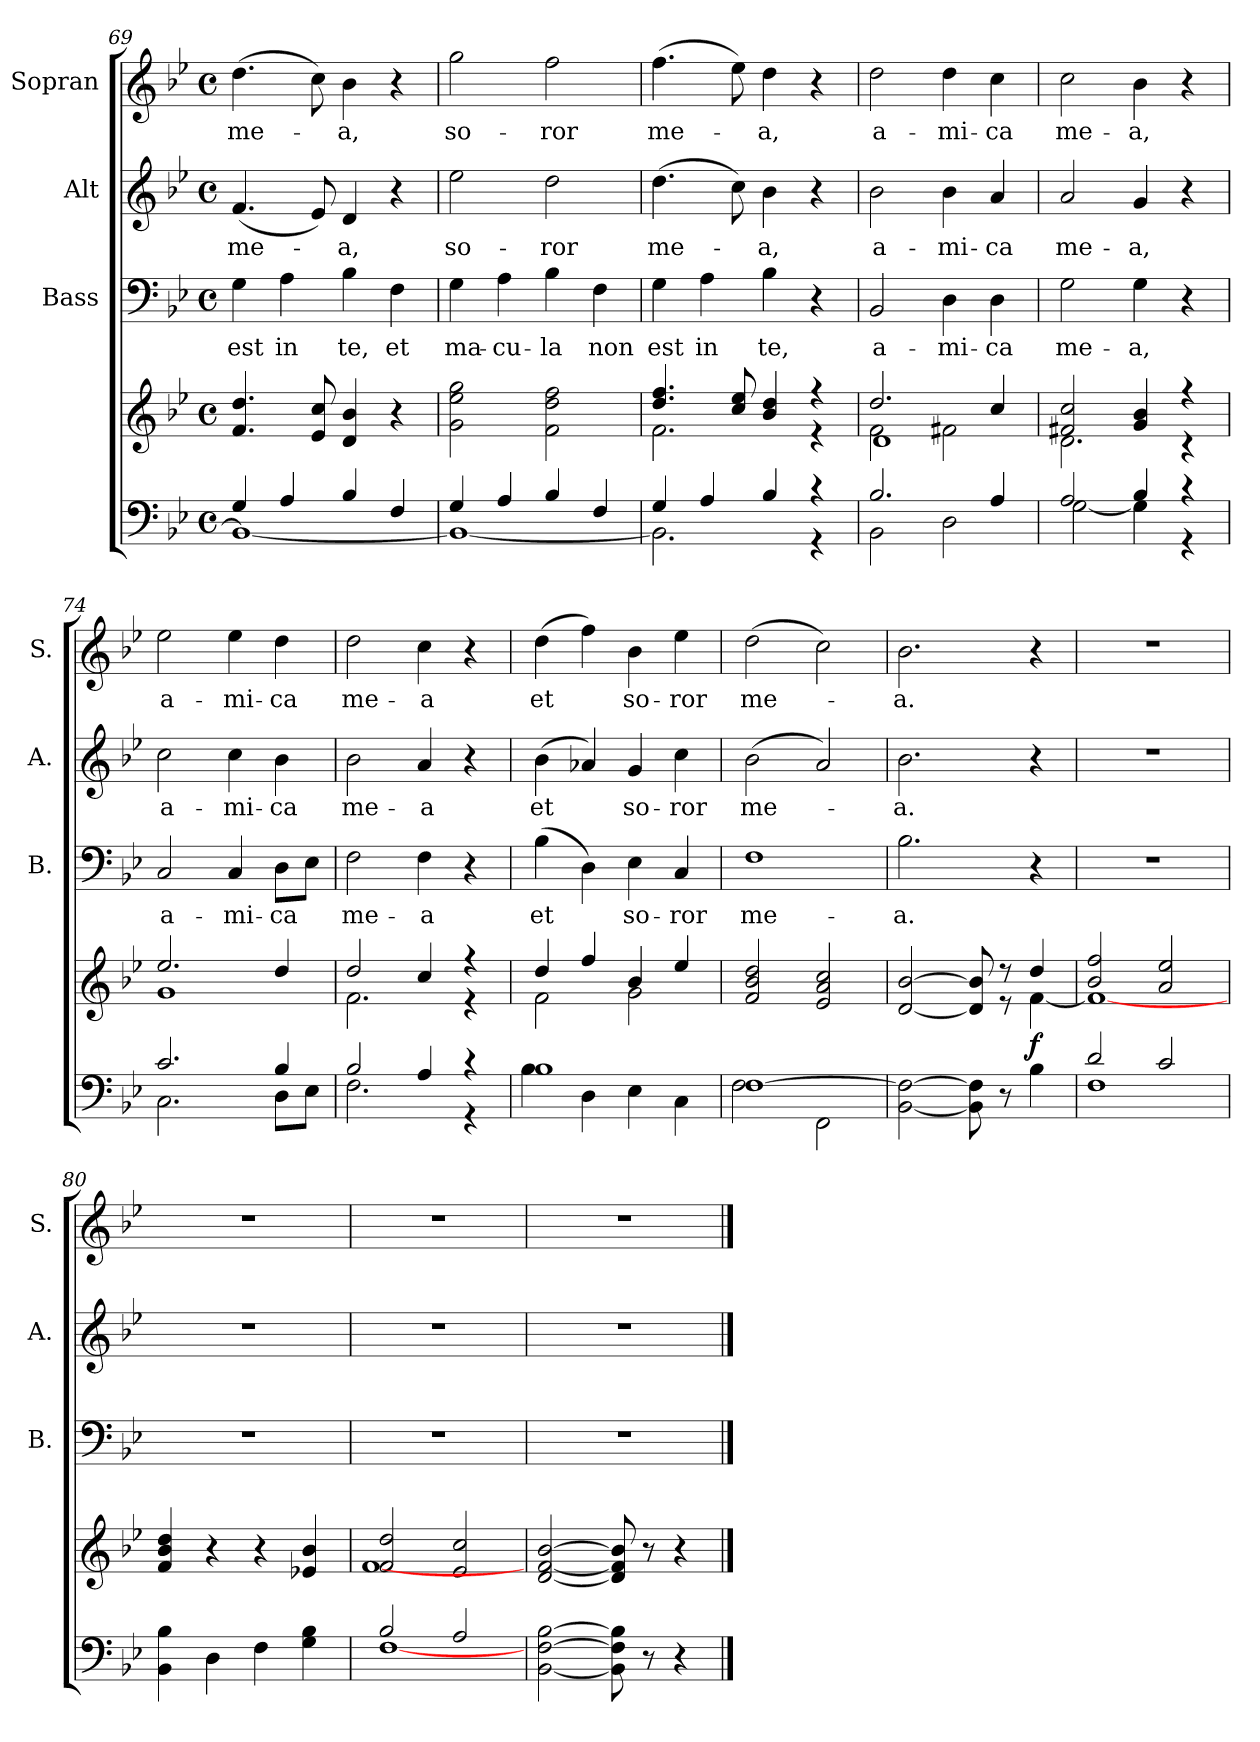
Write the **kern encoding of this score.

**kern	**kern	**dynam	**kern	**text	**kern	**text	**kern	**text
*part4	*part4	*part4	*part3	*part3	*part2	*part2	*part1	*part1
*staff5	*staff4	*staff4/5	*staff3	*staff3	*staff2	*staff2	*staff1	*staff1
*	*	*	*I"Bass	*	*I"Alt	*	*I"Sopran	*
*	*	*	*I'B.	*	*I'A.	*	*I'S.	*
*clefF4	*clefG2	*	*clefF4	*	*clefG2	*	*clefG2	*
*k[b-e-]	*k[b-e-]	*	*k[b-e-]	*	*k[b-e-]	*	*k[b-e-]	*
*B-:	*B-:	*	*B-:	*	*B-:	*	*B-:	*
*M4/4	*M4/4	*	*M4/4	*	*M4/4	*	*M4/4	*
*met(c)	*met(c)	*	*met(c)	*	*met(c)	*	*met(c)	*
=69	=69	=69	=69	=69	=69	=69	=69	=69
*^	*	*	*	*	*	*	*	*
!	!	!	!	!	!LO:LY:b	!	!LO:LY:b	!	!LO:LY:b
4G/	1BB-_	4.f/ 4.dd/	.	4G\	est	(<4.f/	me-	(>4.dd\	me-
!	!	!	!	!	!LO:LY:b	!	!	!	!
4A/	.	.	.	4A\	in	.	.	.	.
.	.	8e-/ 8cc/	.	.	.	8e-/)	.	8cc\)	.
!	!	!	!	!	!LO:LY:b	!	!LO:LY:b	!	!LO:LY:b
4B-/	.	4d/ 4b-/	.	4B-\	te,	4d/	-a,	4b-\	-a,
!	!	!	!	!	!LO:LY:b	!	!	!	!
4F/	.	4r	.	4F\	et	4r	.	4r	.
!!LO:PB:g=z
=70	=70	=70	=70	=70	=70	=70	=70	=70	=70
!	!	!	!	!	!LO:LY:b	!	!LO:LY:b	!	!LO:LY:b
4G/	1BB-_	2g\ 2ee-\ 2gg\	.	4G\	ma-	2ee-\	so-	2gg\	so-
!	!	!	!	!	!LO:LY:b	!	!	!	!
4A/	.	.	.	4A\	-cu-	.	.	.	.
!	!	!	!	!	!LO:LY:b	!	!LO:LY:b	!	!LO:LY:b
4B-/	.	2f\ 2dd\ 2ff\	.	4B-\	-la	2dd\	-ror	2ff\	-ror
!	!	!	!	!	!LO:LY:b	!	!	!	!
4F/	.	.	.	4F\	non	.	.	.	.
=71	=71	=71	=71	=71	=71	=71	=71	=71	=71
*	*	*^	*	*	*	*	*	*	*
!	!	!	!	!	!	!LO:LY:b	!	!LO:LY:b	!	!LO:LY:b
4G/	2.BB-\]	4.dd/ 4.ff/	2.f\	.	4G\	est	(>4.dd\	me-	(>4.ff\	me-
!	!	!	!	!	!	!LO:LY:b	!	!	!	!
4A/	.	.	.	.	4A\	in	.	.	.	.
.	.	8cc/ 8ee-/	.	.	.	.	8cc\)	.	8ee-\)	.
!	!	!	!	!	!	!LO:LY:b	!	!LO:LY:b	!	!LO:LY:b
4B-/	.	4b-/ 4dd/	.	.	4B-\	te,	4b-\	-a,	4dd\	-a,
4r	4r	4r	4r	.	4r	.	4r	.	4r	.
=72	=72	=72	=72	=72	=72	=72	=72	=72	=72	=72
*	*	*	*^	*	*	*	*	*	*	*
!	!	!	!	!	!	!	!LO:LY:b	!	!LO:LY:b	!	!LO:LY:b
2.B-/	2BB-\	2.dd/	2f\	1d	.	2BB-/	a-	2b-\	a-	2dd\	a-
!	!	!	!	!	!	!	!LO:LY:b	!	!LO:LY:b	!	!LO:LY:b
.	2D\	.	2f#X\	.	.	4D\	-mi-	4b-\	-mi-	4dd\	-mi-
!	!	!	!	!	!	!	!LO:LY:b	!	!LO:LY:b	!	!LO:LY:b
4A/	.	4cc/	.	.	.	4D\	-ca	4a/	-ca	4cc\	-ca
*	*	*	*v	*v	*	*	*	*	*	*	*
=73	=73	=73	=73	=73	=73	=73	=73	=73	=73	=73
!	!	!	!	!	!	!LO:LY:b	!	!LO:LY:b	!	!LO:LY:b
2A/	[<2G\	2f#X/ 2cc/	2.d\	.	2G\	me-	2a/	me-	2cc\	me-
!	!	!	!	!	!	!LO:LY:b	!	!LO:LY:b	!	!LO:LY:b
4B-/	4G\]	4g/ 4b-/	.	.	4G\	-a,	4g/	-a,	4b-\	-a,
4r	4r	4r	4r	.	4r	.	4r	.	4r	.
=74	=74	=74	=74	=74	=74	=74	=74	=74	=74	=74
!	!	!	!	!	!	!LO:LY:b	!	!LO:LY:b	!	!LO:LY:b
2.c/	2.C\	2.ee-/	1g	.	2C/	a-	2cc\	a-	2ee-\	a-
!	!	!	!	!	!	!LO:LY:b	!	!LO:LY:b	!	!LO:LY:b
.	.	.	.	.	4C/	-mi-	4cc\	-mi-	4ee-\	-mi-
!	!	!	!	!	!	!LO:LY:b	!	!LO:LY:b	!	!LO:LY:b
4B-/	8D\L	4dd/	.	.	8D\L	-ca	4b-\	-ca	4dd\	-ca
.	8E-\J	.	.	.	8E-\J	.	.	.	.	.
=75	=75	=75	=75	=75	=75	=75	=75	=75	=75	=75
!	!	!	!	!	!	!LO:LY:b	!	!LO:LY:b	!	!LO:LY:b
2B-/	2.F\	2dd/	2.f\	.	2F\	me-	2b-\	me-	2dd\	me-
!	!	!	!	!	!	!LO:LY:b	!	!LO:LY:b	!	!LO:LY:b
4A/	.	4cc/	.	.	4F\	-a	4a/	-a	4cc\	-a
4r	4r	4r	4r	.	4r	.	4r	.	4r	.
!!LO:LB:g=z
=76	=76	=76	=76	=76	=76	=76	=76	=76	=76	=76
!	!	!	!	!	!	!LO:LY:b	!	!LO:LY:b	!	!LO:LY:b
1B-	4B-\	4dd/	2f\	.	(>4B-\	et	(>4b-\	et	(>4dd\	et
.	4D\	4ff/	.	.	4D\)	.	4a-X/)	.	4ff\)	.
!	!	!	!	!	!	!LO:LY:b	!	!LO:LY:b	!	!LO:LY:b
.	4E-\	4b-/	2g\	.	4E-\	so-	4g/	so-	4b-\	so-
!	!	!	!	!	!	!LO:LY:b	!	!LO:LY:b	!	!LO:LY:b
.	4C\	4ee-/	.	.	4C/	-ror	4cc\	-ror	4ee-\	-ror
*	*	*v	*v	*	*	*	*	*	*	*
=77	=77	=77	=77	=77	=77	=77	=77	=77	=77
!	!	!	!	!	!LO:LY:b	!	!LO:LY:b	!	!LO:LY:b
[>1F	2F\	2f/ 2b-/ 2dd/	.	1F	me-	(>2b-\	me-	(>2dd\	me-
.	2FF\	2e-/ 2a/ 2cc/	.	.	.	2a/)	.	2cc\)	.
=78	=78	=78	=78	=78	=78	=78	=78	=78	=78
*	*	*^	*	*	*	*	*	*	*
!	!	!	!	!	!	!LO:LY:b	!	!LO:LY:b	!	!LO:LY:b
*v	*v	*	*	*	*	*	*	*	*	*
[2BB-\ 2F\_	[>2d/ [>2b-/	2ryy	.	2.B-\	-a.	2.b-\	-a.	2.b-\	-a.
8BB-\] 8F\]	8d/] 8b-/]	8ryy	.	.	.	.	.	.	.
8r	8r	8r	.	.	.	.	.	.	.
!	!	!	!LO:DY:b	!	!	!	!	!	!
4B-\	4dd/	[<4f\	f	4r	.	4r	.	4r	.
=79	=79	=79	=79	=79	=79	=79	=79	=79	=79
*^	*	*	*	*	*	*	*	*	*
2d/	1F	2b-/ 2ff/	1f_	.	1r	.	1r	.	1r	.
2c/	.	2a/ 2ee-/	.	.	.	.	.	.	.	.
*v	*v	*	*	*	*	*	*	*	*	*
*	*v	*v	*	*	*	*	*	*	*
=80	=80	=80	=80	=80	=80	=80	=80	=80
4BB-\ 4B-\	4f/ 4b-/ 4dd/	.	1r	.	1r	.	1r	.
4D\	4r	.	.	.	.	.	.	.
4F\	4r	.	.	.	.	.	.	.
4G\ 4B-\	4e-X/ 4b-/	.	.	.	.	.	.	.
=81	=81	=81	=81	=81	=81	=81	=81	=81
*^	*^	*	*	*	*	*	*	*
2B-/	[<1F	2f/ 2dd/	[<1f	.	1r	.	1r	.	1r	.
2A/	.	2e-/ 2cc/	.	.	.	.	.	.	.	.
*v	*v	*	*	*	*	*	*	*	*	*
*	*v	*v	*	*	*	*	*	*	*
=82	=82	=82	=82	=82	=82	=82	=82	=82
[2BB-\ [2F\ [2B-\	[2d/ [2f/ [2b-/	.	1r	.	1r	.	1r	.
8BB-\] 8F\] 8B-\]	8d/] 8f/] 8b-/]	.	.	.	.	.	.	.
8r	8r	.	.	.	.	.	.	.
4r	4r	.	.	.	.	.	.	.
==	==	==	==	==	==	==	==	==
*-	*-	*-	*-	*-	*-	*-	*-	*-
